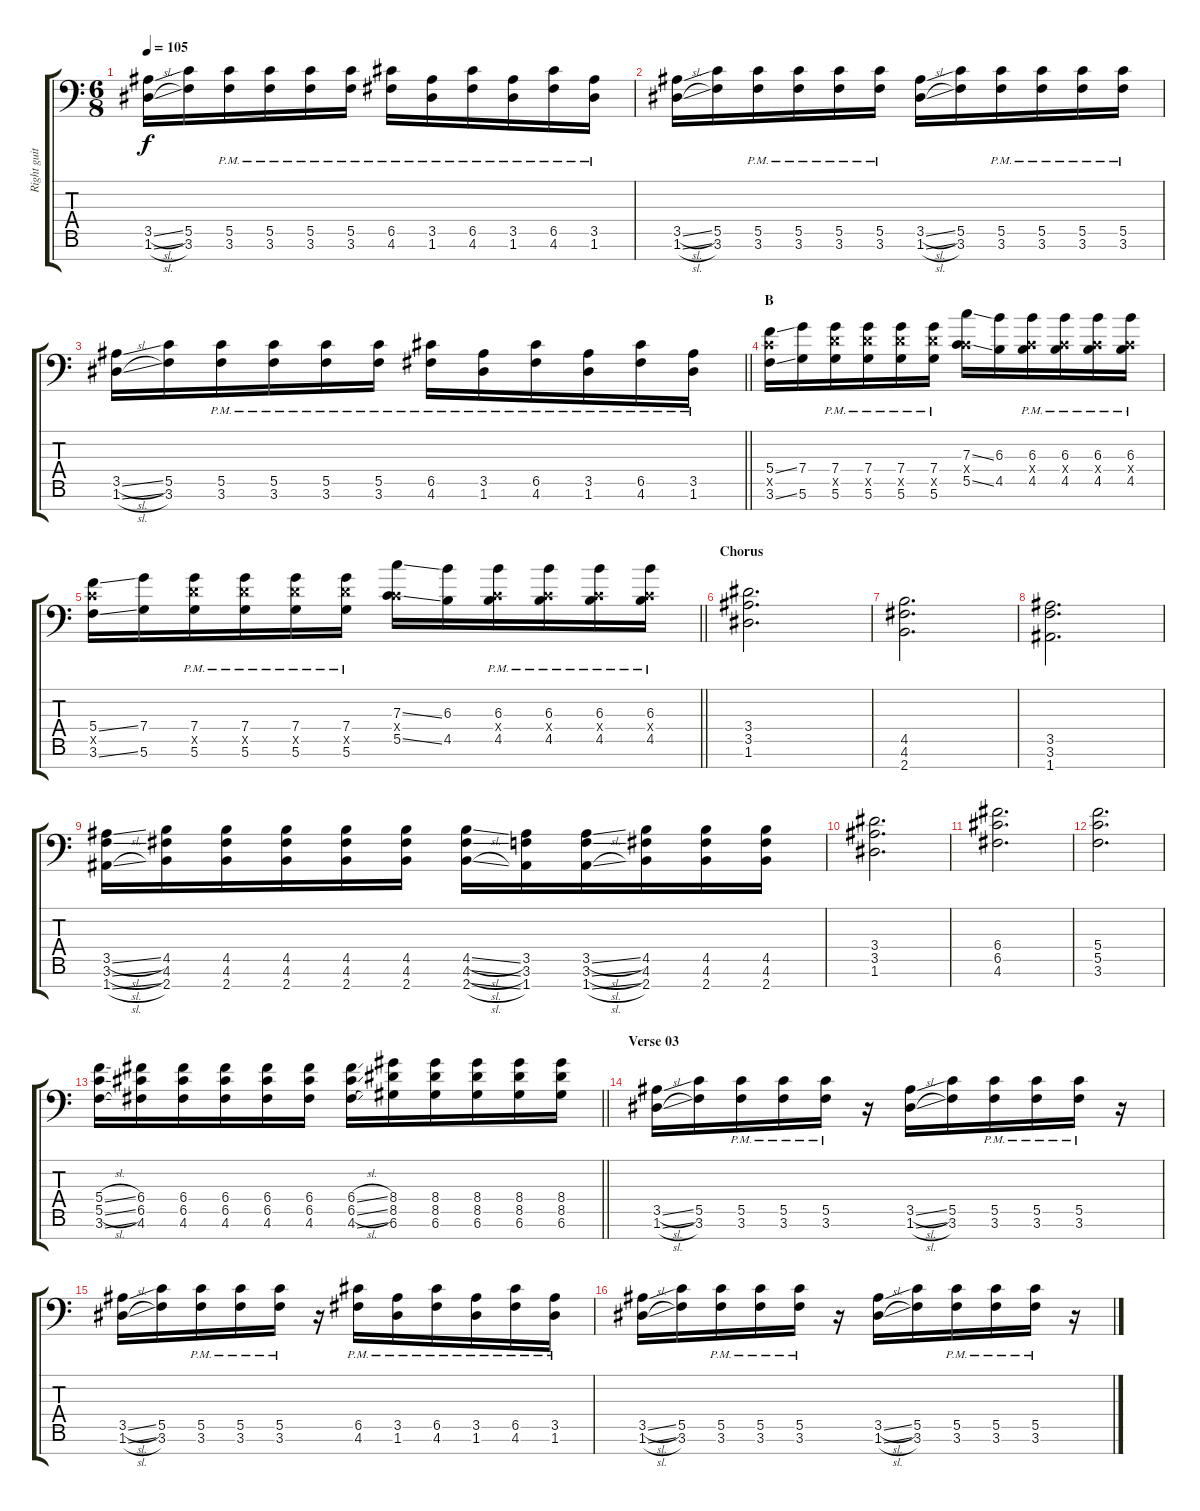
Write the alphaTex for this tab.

\track ("Right guitar" "Right guit") {instrument overdrivenguitar}
\staff {score tabs}
\tuning (D4 A3 F3 C3 G2 D2 A1) {hide}
\ts (6 8)
\tempo 105
\clef f4
\ks c
(3.5{sl} 1.6{sl}).16{dy f} (5.5 3.6).16 (5.5{pm} 3.6{pm}).16 (5.5{pm} 3.6{pm}).16 (5.5{pm} 3.6{pm}).16 (5.5{pm} 3.6{pm}).16 (6.5{pm} 4.6{pm}).16 (3.5{pm} 1.6{pm}).16 (6.5{pm} 4.6{pm}).16 (3.5{pm} 1.6{pm}).16 (6.5{pm} 4.6{pm}).16 (3.5{pm} 1.6{pm}).16 |
(3.5{sl} 1.6{sl}).16 (5.5 3.6).16 (5.5{pm} 3.6{pm}).16 (5.5{pm} 3.6{pm}).16 (5.5{pm} 3.6{pm}).16 (5.5{pm} 3.6{pm}).16 (3.5{sl} 1.6{sl}).16 (5.5 3.6).16 (5.5{pm} 3.6{pm}).16 (5.5{pm} 3.6{pm}).16 (5.5{pm} 3.6{pm}).16 (5.5{pm} 3.6{pm}).16 |
\barLineRight lightlight
(3.5{sl} 1.6{sl}).16 (5.5 3.6).16 (5.5{pm} 3.6{pm}).16 (5.5{pm} 3.6{pm}).16 (5.5{pm} 3.6{pm}).16 (5.5{pm} 3.6{pm}).16 (6.5{pm} 4.6{pm}).16 (3.5{pm} 1.6{pm}).16 (6.5{pm} 4.6{pm}).16 (3.5{pm} 1.6{pm}).16 (6.5{pm} 4.6{pm}).16 (3.5{pm} 1.6{pm}).16 |
\section ("" "B")
(5.4{ss} 5.5{x} 3.6{ss}).16 (7.4 5.6).16 (7.4{pm} 7.5{pm x} 5.6{pm}).16 (7.4{pm} 7.5{pm x} 5.6{pm}).16 (7.4{pm} 7.5{pm x} 5.6{pm}).16 (7.4{pm} 7.5{pm x} 5.6{pm}).16 (7.3{ss} 0.4{x} 5.5{ss}).16 (6.3 4.5).16 (6.3{pm} 0.4{x} 4.5{pm}).16 (6.3{pm} 0.4{x} 4.5{pm}).16 (6.3{pm} 0.4{x} 4.5{pm}).16 (6.3{pm} 0.4{x} 4.5{pm}).16 |
\barLineRight lightlight
(5.4{ss} 5.5{x} 3.6{ss}).16 (7.4 5.6).16 (7.4{pm} 7.5{pm x} 5.6{pm}).16 (7.4{pm} 7.5{pm x} 5.6{pm}).16 (7.4{pm} 7.5{pm x} 5.6{pm}).16 (7.4{pm} 7.5{pm x} 5.6{pm}).16 (7.3{ss} 0.4{x} 5.5{ss}).16 (6.3 4.5).16 (6.3{pm} 0.4{x} 4.5{pm}).16 (6.3{pm} 0.4{x} 4.5{pm}).16 (6.3{pm} 0.4{x} 4.5{pm}).16 (6.3{pm} 0.4{x} 4.5{pm}).16 |
\section ("" "Chorus")
(3.4 3.5 1.6).2{d} |
(4.5 4.6 2.7).2{d} |
(3.5 3.6 1.7).2{d} |
(3.5{sl} 3.6{sl} 1.7{sl}).16 (4.5 4.6 2.7).16 (4.5 4.6 2.7).16 (4.5 4.6 2.7).16 (4.5 4.6 2.7).16 (4.5 4.6 2.7).16 (4.5{sl} 4.6{sl} 2.7{sl}).16 (3.5 3.6 1.7).16 (3.5{sl} 3.6{sl} 1.7{sl}).16 (4.5 4.6 2.7).16 (4.5 4.6 2.7).16 (4.5 4.6 2.7).16 |
(3.4 3.5 1.6).2{d} |
(6.4 6.5 4.6).2{d} |
(5.4 5.5 3.6).2{d} |
\barLineRight lightlight
(5.4{sl} 5.5{sl} 3.6{sl}).16 (6.4 6.5 4.6).16 (6.4 6.5 4.6).16 (6.4 6.5 4.6).16 (6.4 6.5 4.6).16 (6.4 6.5 4.6).16 (6.4{sl} 6.5{sl} 4.6{sl}).16 (8.4 8.5 6.6).16 (8.4 8.5 6.6).16 (8.4 8.5 6.6).16 (8.4 8.5 6.6).16 (8.4 8.5 6.6).16 |
\section ("" "Verse 03")
(3.5{sl} 1.6{sl}).16 (5.5 3.6).16 (5.5{pm} 3.6{pm}).16 (5.5{pm} 3.6{pm}).16 (5.5{pm} 3.6{pm}).16 r.16 (3.5{sl} 1.6{sl}).16 (5.5 3.6).16 (5.5{pm} 3.6{pm}).16 (5.5{pm} 3.6{pm}).16 (5.5{pm} 3.6{pm}).16 r.16 |
(3.5{sl} 1.6{sl}).16 (5.5 3.6).16 (5.5{pm} 3.6{pm}).16 (5.5{pm} 3.6{pm}).16 (5.5{pm} 3.6{pm}).16 r.16 (6.5{pm} 4.6{pm}).16 (3.5{pm} 1.6{pm}).16 (6.5{pm} 4.6{pm}).16 (3.5{pm} 1.6{pm}).16 (6.5{pm} 4.6{pm}).16 (3.5{pm} 1.6{pm}).16 |
(3.5{sl} 1.6{sl}).16 (5.5 3.6).16 (5.5{pm} 3.6{pm}).16 (5.5{pm} 3.6{pm}).16 (5.5{pm} 3.6{pm}).16 r.16 (3.5{sl} 1.6{sl}).16 (5.5 3.6).16 (5.5{pm} 3.6{pm}).16 (5.5{pm} 3.6{pm}).16 (5.5{pm} 3.6{pm}).16 r.16
